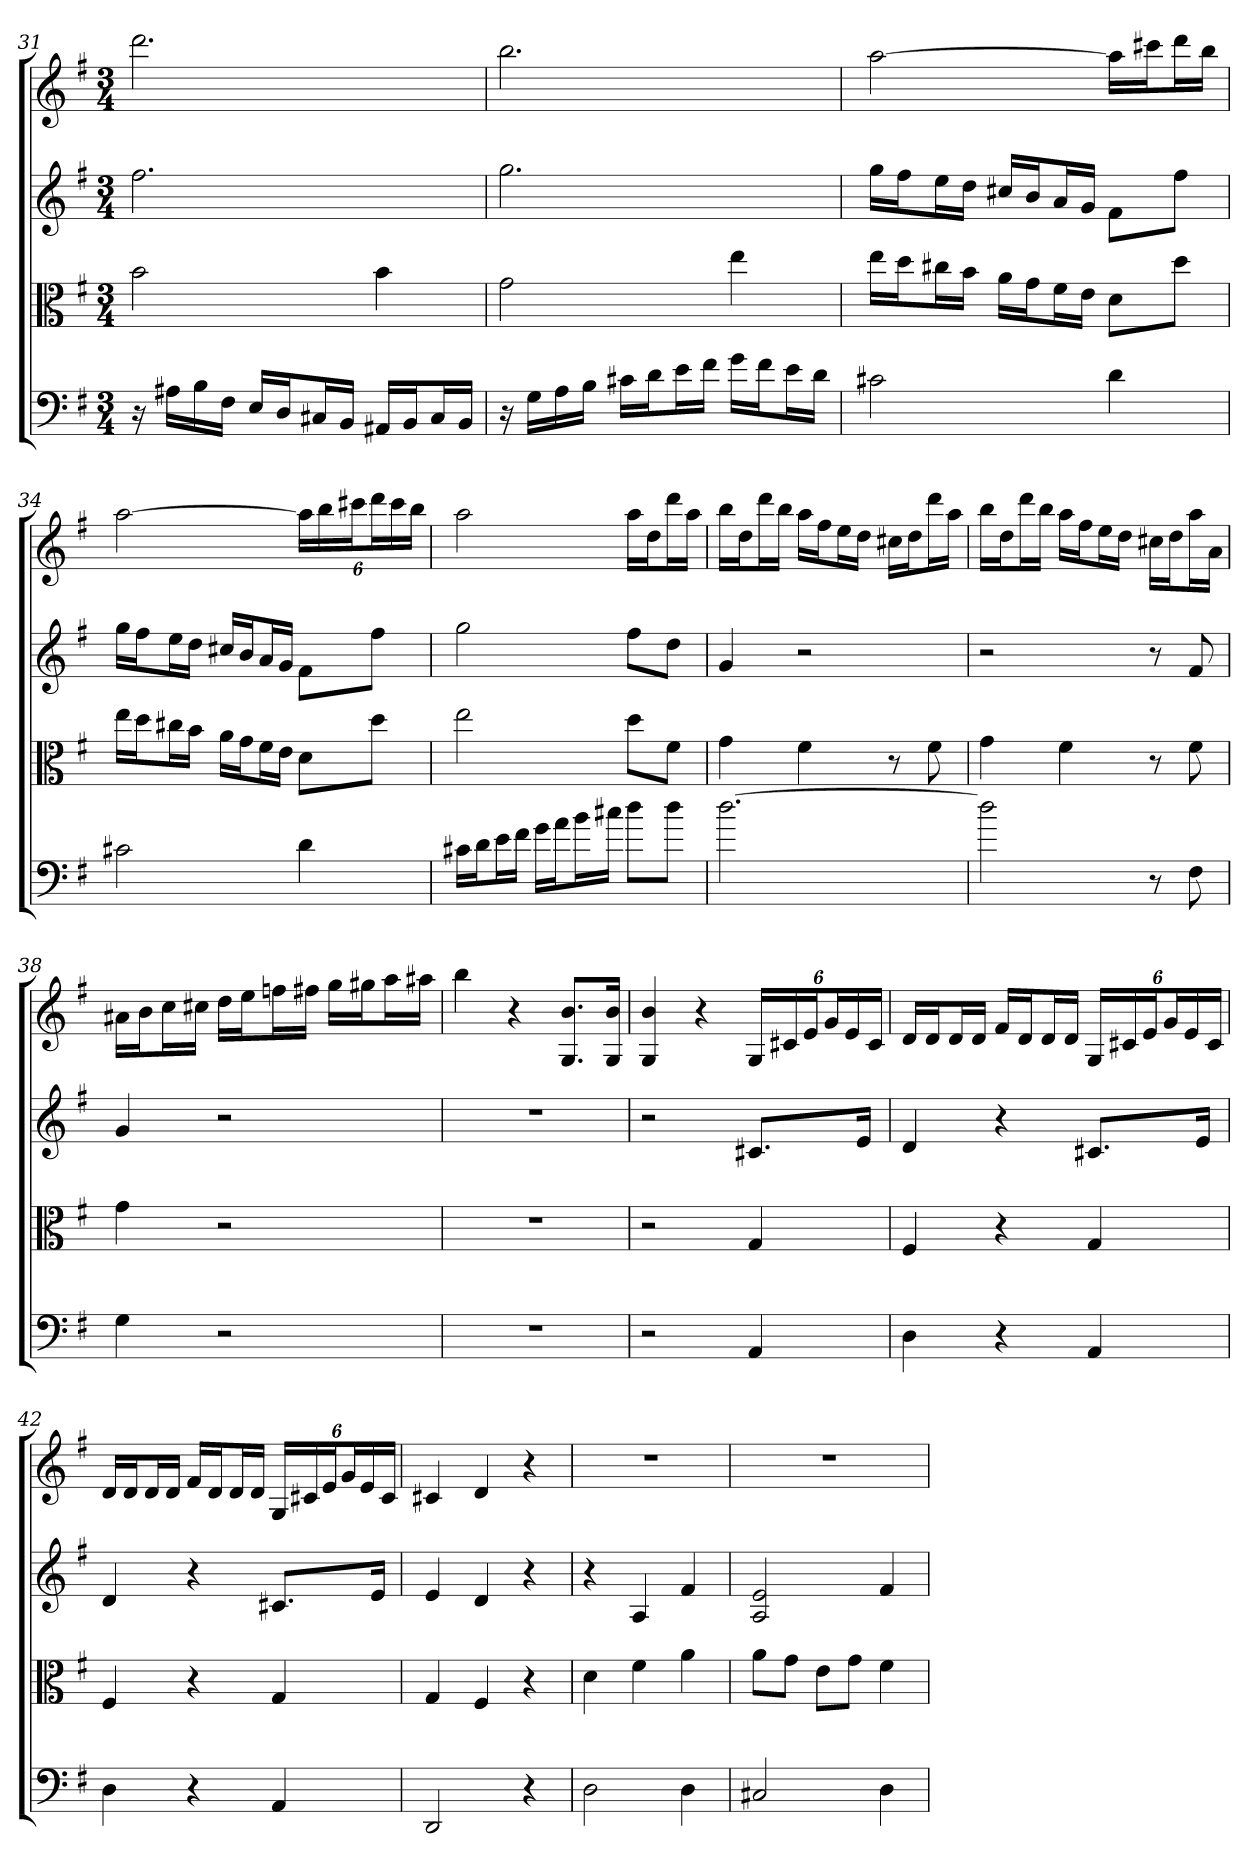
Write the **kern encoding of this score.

**kern	**kern	**kern	**kern
*part4	*part3	*part2	*part1
*staff4	*staff3	*staff2	*staff1
*clefF4	*clefC3	*	*
*k[f#]	*k[f#]	*k[f#]	*k[f#]
*G:	*G:	*G:	*G:
*M3/4	*M3/4	*M3/4	*M3/4
=31	=31	=31	=31
16r	2b	2.ff#	2.ddd
16A#X\LL	.	.	.
16B\	.	.	.
16F#\JJ	.	.	.
16E/LL	.	.	.
16D/J	.	.	.
16C#X/L	.	.	.
16BB/JJ	.	.	.
16AA#X/LL	4b	.	.
16BB/J	.	.	.
16C#/L	.	.	.
16BB/JJ	.	.	.
=32	=32	=32	=32
16r	2g	2.gg	2.bb
16G\LL	.	.	.
16A\	.	.	.
16B\JJ	.	.	.
16c#X\LL	.	.	.
16d\J	.	.	.
16e\L	.	.	.
16f#\JJ	.	.	.
16g\LL	4ee	.	.
16f#\J	.	.	.
16e\L	.	.	.
16d\JJ	.	.	.
=33	=33	=33	=33
2c#X	16ee\LL	16ggLL	[2aa
.	16dd\J	16ff#J	.
.	16cc#X\L	16eeL	.
.	16b\JJ	16ddJJ	.
.	16a\LL	16cc#XLL	.
.	16g\J	16bJ	.
.	16f#\L	16aL	.
.	16e\JJ	16gJJ	.
4d	8d\L	8f#L	16aaLL]
.	.	.	16ccc#XJ
.	8dd\J	8ff#J	16dddL
.	.	.	16bbJJ
=34	=34	=34	=34
2c#X	16ee\LL	16ggLL	[2aa
.	16dd\J	16ff#J	.
.	16cc#X\L	16eeL	.
.	16b\JJ	16ddJJ	.
.	16a\LL	16cc#XLL	.
.	16g\J	16bJ	.
.	16f#\L	16aL	.
.	16e\JJ	16gJJ	.
4d	8d\L	8f#L	24aaLL]
.	.	.	24bb
.	.	.	24ccc#XJ
.	8dd\J	8ff#J	24dddL
.	.	.	24ccc#
.	.	.	24bbJJ
=35	=35	=35	=35
16c#X\LL	2ee	2gg	2aa
16d\J	.	.	.
16e\L	.	.	.
16f#\JJ	.	.	.
16g\LL	.	.	.
16a\J	.	.	.
16b\L	.	.	.
16cc#X\JJ	.	.	.
8dd\L	8dd\L	8ff#L	16aaLL
.	.	.	16ddJ
8dd\J	8f#\J	8ddJ	16dddL
.	.	.	16aaJJ
=36	=36	=36	=36
[2.dd	4g	4g	16bbLL
.	.	.	16ddJ
.	.	.	16dddL
.	.	.	16bbJJ
.	4f#	2r	16aaLL
.	.	.	16ff#J
.	.	.	16eeL
.	.	.	16ddJJ
.	8r	.	16cc#XLL
.	.	.	16ddJ
.	8f#	.	16dddL
.	.	.	16aaJJ
=37	=37	=37	=37
2dd]	4g	2r	16bbLL
.	.	.	16ddJ
.	.	.	16dddL
.	.	.	16bbJJ
.	4f#	.	16aaLL
.	.	.	16ff#J
.	.	.	16eeL
.	.	.	16ddJJ
8r	8r	8r	16cc#XLL
.	.	.	16ddJ
8F#	8f#	8f#	16aaL
.	.	.	16aJJ
=38	=38	=38	=38
4G	4g	4g	16a#XLL
.	.	.	16bJ
.	.	.	16ccL
.	.	.	16cc#XJJ
2r	2r	2r	16ddLL
.	.	.	16eeJ
.	.	.	16ffnL
.	.	.	16ff#XJJ
.	.	.	16ggLL
.	.	.	16gg#XJ
.	.	.	16aaL
.	.	.	16aa#XJJ
=39	=39	=39	=39
2.r	2.r	2.r	4bb
.	.	.	4r
.	.	.	8.G 8.bL
.	.	.	16G 16bJk
=40	=40	=40	=40
2r	2r	2r	4G 4b
.	.	.	4r
4AA	4G	8.c#XL	24GLL
.	.	.	24c#X
.	.	.	24eJ
.	.	.	24gL
.	.	.	24e
.	.	16eJk	.
.	.	.	24c#JJ
=41	=41	=41	=41
4D	4F#	4d	16dLL
.	.	.	16dJ
.	.	.	16dL
.	.	.	16dJJ
4r	4r	4r	16f#LL
.	.	.	16dJ
.	.	.	16dL
.	.	.	16dJJ
4AA	4G	8.c#XL	24GLL
.	.	.	24c#X
.	.	.	24eJ
.	.	.	24gL
.	.	.	24e
.	.	16eJk	.
.	.	.	24c#JJ
=42	=42	=42	=42
4D	4F#	4d	16dLL
.	.	.	16dJ
.	.	.	16dL
.	.	.	16dJJ
4r	4r	4r	16f#LL
.	.	.	16dJ
.	.	.	16dL
.	.	.	16dJJ
4AA	4G	8.c#XL	24GLL
.	.	.	24c#X
.	.	.	24eJ
.	.	.	24gL
.	.	.	24e
.	.	16eJk	.
.	.	.	24c#JJ
=43	=43	=43	=43
2DD	4G	4e	4c#X
.	4F#	4d	4d
4r	4r	4r	4r
=44	=44	=44	=44
2D	4d	4r	2.r
.	4f#	4A	.
4D	4a	4f#	.
=45	=45	=45	=45
2C#X	8a\L	2A 2e	2.r
.	8g\J	.	.
.	8e\L	.	.
.	8g\J	.	.
4D	4f#	4f#	.
=	=	=	=
*-	*-	*-	*-
